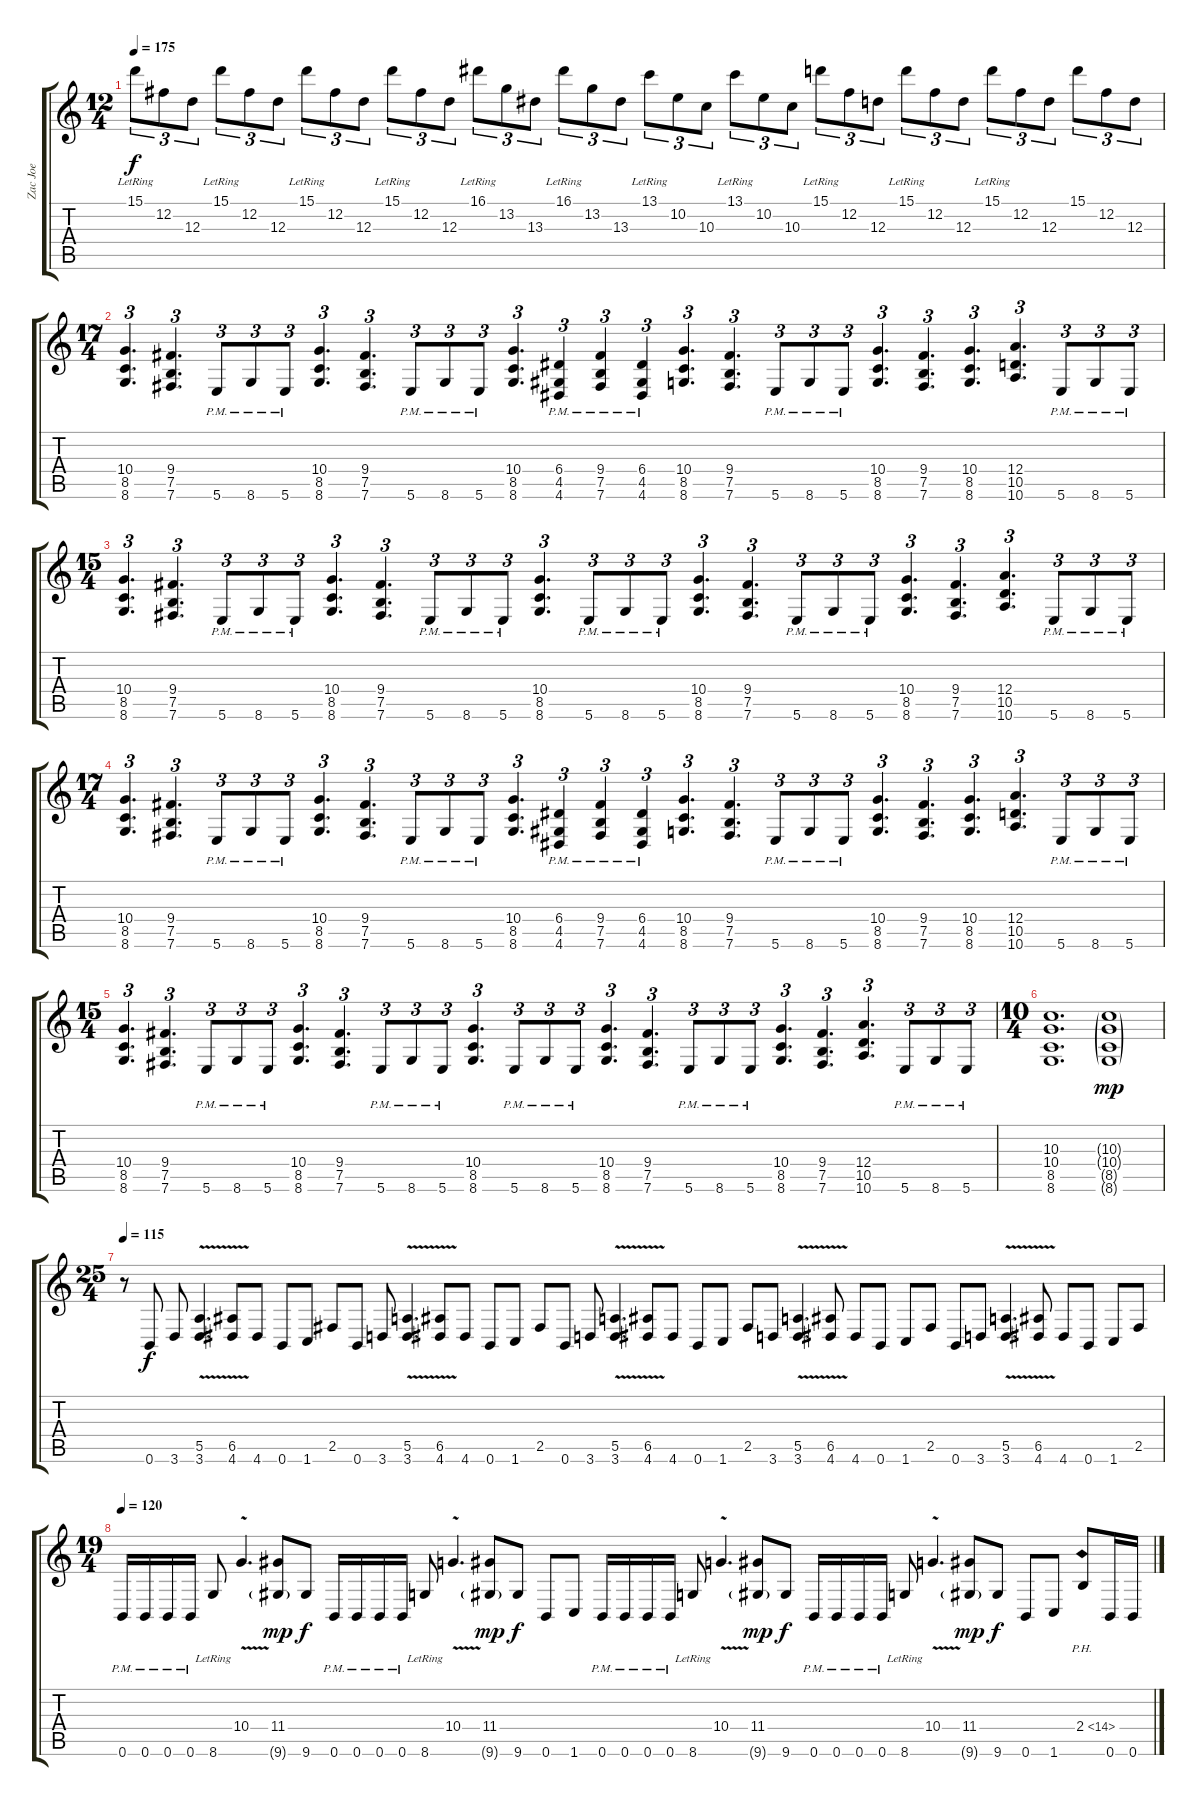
\track ("Zac Joe" "Zac Joe") {instrument distortionguitar}
\staff {score tabs}
\tuning (B3 Gb3 D3 A2 E2 B1) {hide}
\ts (12 4)
\tempo 175
\clef g2
\ks c
15.1{lr}.8{tu (3 2) dy f} 12.2.8{tu (3 2)} 12.3.8{tu (3 2)} 15.1{lr}.8{tu (3 2)} 12.2.8{tu (3 2)} 12.3.8{tu (3 2)} 15.1{lr}.8{tu (3 2)} 12.2.8{tu (3 2)} 12.3.8{tu (3 2)} 15.1{lr}.8{tu (3 2)} 12.2.8{tu (3 2)} 12.3.8{tu (3 2)} 16.1{lr}.8{tu (3 2)} 13.2.8{tu (3 2)} 13.3.8{tu (3 2)} 16.1{lr}.8{tu (3 2)} 13.2.8{tu (3 2)} 13.3.8{tu (3 2)} 13.1{lr}.8{tu (3 2)} 10.2.8{tu (3 2)} 10.3.8{tu (3 2)} 13.1{lr}.8{tu (3 2)} 10.2.8{tu (3 2)} 10.3.8{tu (3 2)} 15.1{lr}.8{tu (3 2)} 12.2.8{tu (3 2)} 12.3.8{tu (3 2)} 15.1{lr}.8{tu (3 2)} 12.2.8{tu (3 2)} 12.3.8{tu (3 2)} 15.1{lr}.8{tu (3 2)} 12.2.8{tu (3 2)} 12.3.8{tu (3 2)} 15.1.8{tu (3 2)} 12.2.8{tu (3 2)} 12.3.8{tu (3 2)} |
\ts (17 4)
(10.4 8.5 8.6).4{d tu (3 2)} (9.4 7.5 7.6).4{d tu (3 2)} 5.6{pm}.8{tu (3 2)} 8.6{pm}.8{tu (3 2)} 5.6{pm}.8{tu (3 2)} (10.4 8.5 8.6).4{d tu (3 2)} (9.4 7.5 7.6).4{d tu (3 2)} 5.6{pm}.8{tu (3 2)} 8.6{pm}.8{tu (3 2)} 5.6{pm}.8{tu (3 2)} (10.4 8.5 8.6).4{d tu (3 2)} (6.4{pm} 4.5{pm} 4.6{pm}).4{tu (3 2)} (9.4{pm} 7.5{pm} 7.6{pm}).4{tu (3 2)} (6.4{pm} 4.5{pm} 4.6{pm}).4{tu (3 2)} (10.4 8.5 8.6).4{d tu (3 2)} (9.4 7.5 7.6).4{d tu (3 2)} 5.6{pm}.8{tu (3 2)} 8.6{pm}.8{tu (3 2)} 5.6{pm}.8{tu (3 2)} (10.4 8.5 8.6).4{d tu (3 2)} (9.4 7.5 7.6).4{d tu (3 2)} (10.4 8.5 8.6).4{d tu (3 2)} (12.4 10.5 10.6).4{d tu (3 2)} 5.6{pm}.8{tu (3 2)} 8.6{pm}.8{tu (3 2)} 5.6{pm}.8{tu (3 2)} |
\ts (15 4)
(10.4 8.5 8.6).4{d tu (3 2)} (9.4 7.5 7.6).4{d tu (3 2)} 5.6{pm}.8{tu (3 2)} 8.6{pm}.8{tu (3 2)} 5.6{pm}.8{tu (3 2)} (10.4 8.5 8.6).4{d tu (3 2)} (9.4 7.5 7.6).4{d tu (3 2)} 5.6{pm}.8{tu (3 2)} 8.6{pm}.8{tu (3 2)} 5.6{pm}.8{tu (3 2)} (10.4 8.5 8.6).4{d tu (3 2)} 5.6{pm}.8{tu (3 2)} 8.6{pm}.8{tu (3 2)} 5.6{pm}.8{tu (3 2)} (10.4 8.5 8.6).4{d tu (3 2)} (9.4 7.5 7.6).4{d tu (3 2)} 5.6{pm}.8{tu (3 2)} 8.6{pm}.8{tu (3 2)} 5.6{pm}.8{tu (3 2)} (10.4 8.5 8.6).4{d tu (3 2)} (9.4 7.5 7.6).4{d tu (3 2)} (12.4 10.5 10.6).4{d tu (3 2)} 5.6{pm}.8{tu (3 2)} 8.6{pm}.8{tu (3 2)} 5.6{pm}.8{tu (3 2)} |
\ts (17 4)
(10.4 8.5 8.6).4{d tu (3 2)} (9.4 7.5 7.6).4{d tu (3 2)} 5.6{pm}.8{tu (3 2)} 8.6{pm}.8{tu (3 2)} 5.6{pm}.8{tu (3 2)} (10.4 8.5 8.6).4{d tu (3 2)} (9.4 7.5 7.6).4{d tu (3 2)} 5.6{pm}.8{tu (3 2)} 8.6{pm}.8{tu (3 2)} 5.6{pm}.8{tu (3 2)} (10.4 8.5 8.6).4{d tu (3 2)} (6.4{pm} 4.5{pm} 4.6{pm}).4{tu (3 2)} (9.4{pm} 7.5{pm} 7.6{pm}).4{tu (3 2)} (6.4{pm} 4.5{pm} 4.6{pm}).4{tu (3 2)} (10.4 8.5 8.6).4{d tu (3 2)} (9.4 7.5 7.6).4{d tu (3 2)} 5.6{pm}.8{tu (3 2)} 8.6{pm}.8{tu (3 2)} 5.6{pm}.8{tu (3 2)} (10.4 8.5 8.6).4{d tu (3 2)} (9.4 7.5 7.6).4{d tu (3 2)} (10.4 8.5 8.6).4{d tu (3 2)} (12.4 10.5 10.6).4{d tu (3 2)} 5.6{pm}.8{tu (3 2)} 8.6{pm}.8{tu (3 2)} 5.6{pm}.8{tu (3 2)} |
\ts (15 4)
(10.4 8.5 8.6).4{d tu (3 2)} (9.4 7.5 7.6).4{d tu (3 2)} 5.6{pm}.8{tu (3 2)} 8.6{pm}.8{tu (3 2)} 5.6{pm}.8{tu (3 2)} (10.4 8.5 8.6).4{d tu (3 2)} (9.4 7.5 7.6).4{d tu (3 2)} 5.6{pm}.8{tu (3 2)} 8.6{pm}.8{tu (3 2)} 5.6{pm}.8{tu (3 2)} (10.4 8.5 8.6).4{d tu (3 2)} 5.6{pm}.8{tu (3 2)} 8.6{pm}.8{tu (3 2)} 5.6{pm}.8{tu (3 2)} (10.4 8.5 8.6).4{d tu (3 2)} (9.4 7.5 7.6).4{d tu (3 2)} 5.6{pm}.8{tu (3 2)} 8.6{pm}.8{tu (3 2)} 5.6{pm}.8{tu (3 2)} (10.4 8.5 8.6).4{d tu (3 2)} (9.4 7.5 7.6).4{d tu (3 2)} (12.4 10.5 10.6).4{d tu (3 2)} 5.6{pm}.8{tu (3 2)} 8.6{pm}.8{tu (3 2)} 5.6{pm}.8{tu (3 2)} |
\ts (10 4)
(10.3 10.4 8.5 8.6).1{d} (10.3{g} 10.4{g} 8.5{g} 8.6{g}).1{dy mp} |
\ts (25 4)
\tempo 115
r.8 0.6.8{dy f} 3.6.8 (5.5 3.6{v}).4{d} (6.5{v} 4.6{v}).8 4.6.8 0.6.8 1.6.8 2.5.8 0.6.8 3.6.8 (5.5 3.6{v}).4{d} (6.5{v} 4.6{v}).8 4.6.8 0.6.8 1.6.8 2.5.8 0.6.8 3.6.8 (5.5 3.6{v}).4{d} (6.5 4.6{v}).8 4.6.8 0.6.8 1.6.8 2.5.8 3.6.8 (5.5 3.6{v}).4{d} (6.5 4.6{v}).8 4.6.8 0.6.8 1.6.8 2.5.8 0.6.8 3.6.8 (5.5 3.6{v}).4{d} (6.5 4.6{v}).8 4.6.8 0.6.8 1.6.8 2.5.8 |
\ts (19 4)
\tempo 120
0.6{pm}.16 0.6{pm}.16 0.6{pm}.16 0.6{pm}.16 8.6{lr}.8 10.4{v}.4{d} (11.4 9.6{g}).8{dy mp} 9.6.8{dy f} 0.6{pm}.16 0.6{pm}.16 0.6{pm}.16 0.6{pm}.16 8.6{lr}.8 10.4{v}.4{d} (11.4 9.6{g}).8{dy mp} 9.6.8{dy f} 0.6.8 1.6.8 0.6{pm}.16 0.6{pm}.16 0.6{pm}.16 0.6{pm}.16 8.6{lr}.8 10.4{v}.4{d} (11.4 9.6{g}).8{dy mp} 9.6.8{dy f} 0.6{pm}.16 0.6{pm}.16 0.6{pm}.16 0.6{pm}.16 8.6{lr}.8 10.4{v}.4{d} (11.4 9.6{g}).8{dy mp} 9.6.8{dy f} 0.6.8 1.6.8 2.4{ph 12}.8 0.6.16 0.6.16
